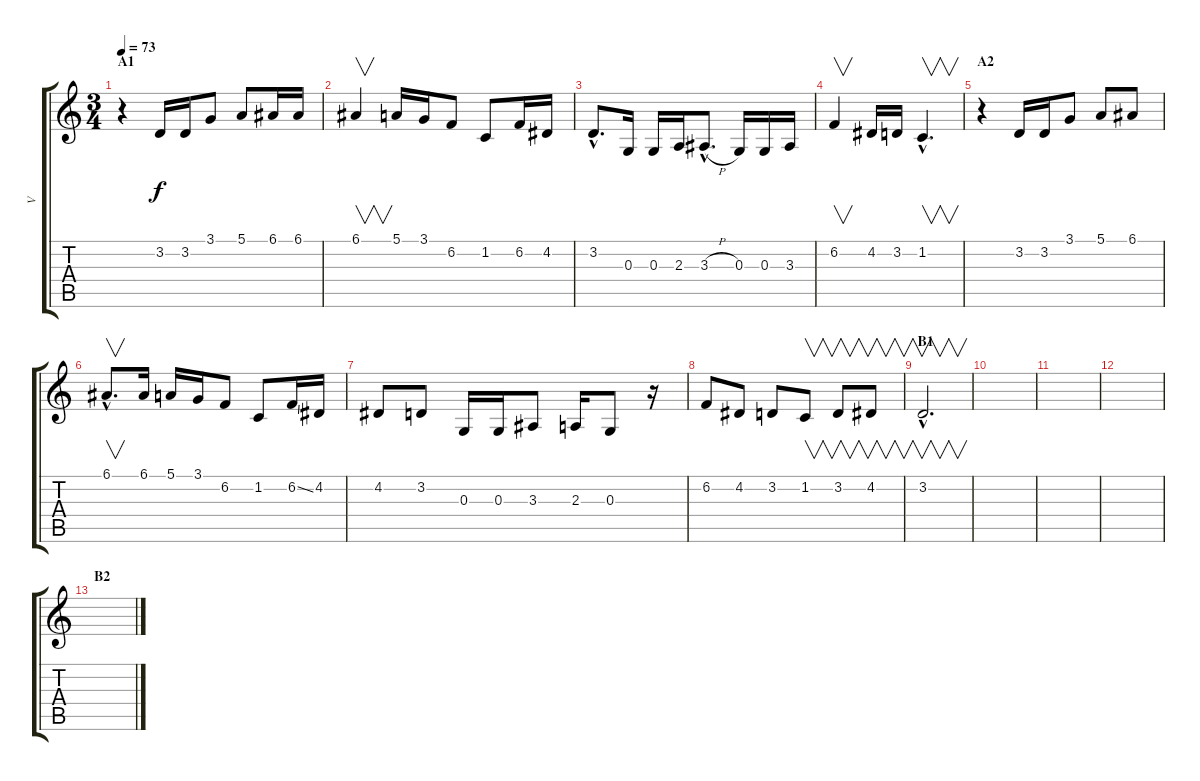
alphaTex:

\track ("V" "V") {instrument frenchhorn}
\staff {score tabs}
\tuning (E4 B3 G3 D3 A2 E2) {hide}
\ts (3 4)
\section ("" "A1")
\tempo 73
\clef g2
\ks c
r.4{dy f} 3.2.16 3.2.16 3.1.8 5.1.8 6.1.16 6.1.16 |
6.1.4{v} 5.1.16 3.1.16 6.2.8 1.2.8 6.2.16 4.2.16 |
3.2{hac}.8{d} 0.3.16 0.3.16 2.3.16 3.3{h hac}.8{d} 0.3.16 0.3.16 3.3.16 |
6.2.4{v} 4.2.16 3.2.16 1.2{hac}.4{v d} |
\section ("" "A2")
r.4 3.2.16 3.2.16 3.1.8 5.1.8 6.1.8 |
6.1{hac}.8{v d} 6.1.16 5.1.16 3.1.16 6.2.8 1.2.8 6.2{ss}.16 4.2.16 |
4.2.8 3.2.8 0.3.16 0.3.16 3.3.8 2.3.16 0.3.8 r.16 |
6.2.8 4.2.8 3.2.8 1.2.8{v} 3.2.8{v} 4.2.8{v} |
\section ("" "B1")
3.2{hac}.2{v d} |
|
|
|
\section ("" "B2")
